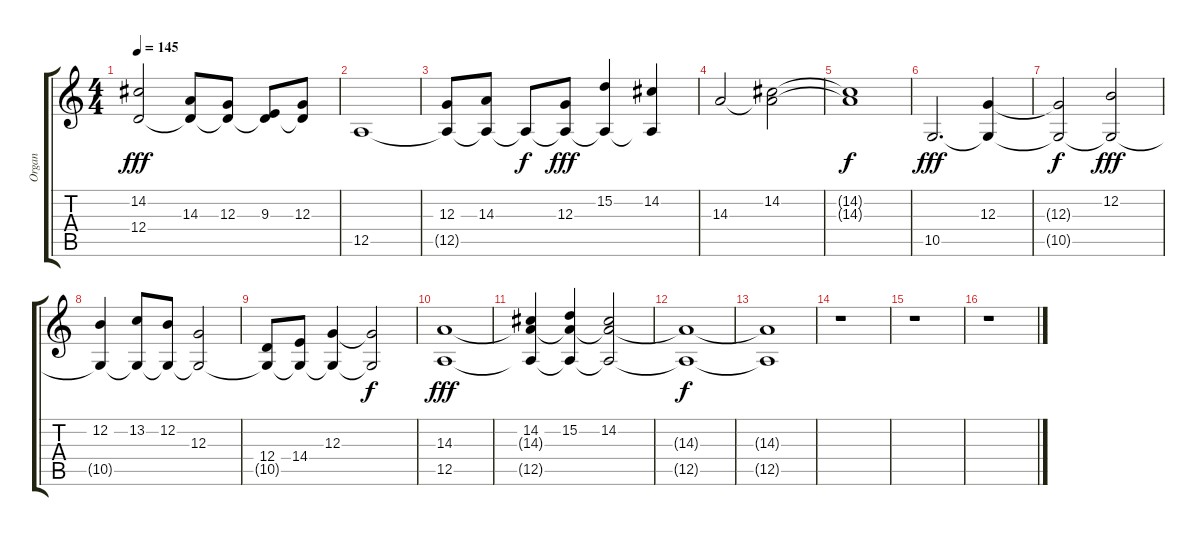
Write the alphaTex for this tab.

\track ("Organ" "Organ") {instrument rockorgan}
\staff {score tabs}
\tuning (E4 B3 G3 D3 A2 E2) {hide}
\ts (4 4)
\tempo 145
\clef g2
\ks c
(14.2 12.4{t}).2{dy fff} (14.3 12.4{t}).8 (12.3 12.4{t}).8 (9.3 12.4{t}).8 (12.3 12.4{t}).8 |
12.5.1 |
(12.3 12.5{t}).8 (14.3 12.5{t}).8 12.5{t}.8{dy f} (12.3 12.5{t}).8{dy fff} (15.2 12.5{t}).4 (14.2 12.5{t}).4 |
14.3.2 (14.2 14.3{t}).2 |
(14.2{t} 14.3{t}).1{dy f} |
10.5.2{d dy fff} (12.3 10.5{t}).4 |
(12.3{t} 10.5{t}).2{dy f} (12.2 10.5{t}).2{dy fff} |
(12.2 10.5{t}).4 (13.2 10.5{t}).8 (12.2 10.5{t}).8 (12.3 10.5{t}).2 |
(12.4 10.5{t}).8 (14.4 10.5{t}).8 (12.3 10.5{t}).4 (12.3{t} 10.5{t}).2{dy f} |
(14.3 12.5).1{dy fff} |
(14.2 14.3{t} 12.5{t}).4 (15.2 14.3{t} 12.5{t}).4 (14.2 14.3{t} 12.5{t}).2 |
(14.3{t} 12.5{t}).1{dy f} |
(14.3{t} 12.5{t}).1 |
r.1 |
r.1 |
r.1
